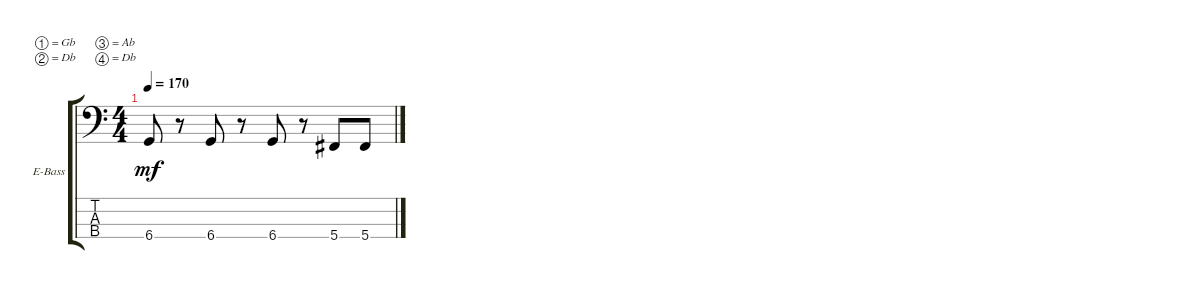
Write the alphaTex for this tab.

\defaultSystemsLayout 4
\bracketExtendMode groupsimilarinstruments
\firstSystemTrackNameOrientation horizontal
\otherSystemsTrackNameOrientation horizontal
\track ("Electric Bass" "E-Bass") {instrument electricbassfinger}
\staff {score tabs}
\tuning (Gb2 Db2 Ab1 Db1)
\ts (4 4)
\tempo 170
\clef f4
\ks c
6.4.8{dy mf} r.8 6.4.8 r.8 6.4.8 r.8 5.4.8 5.4.8
